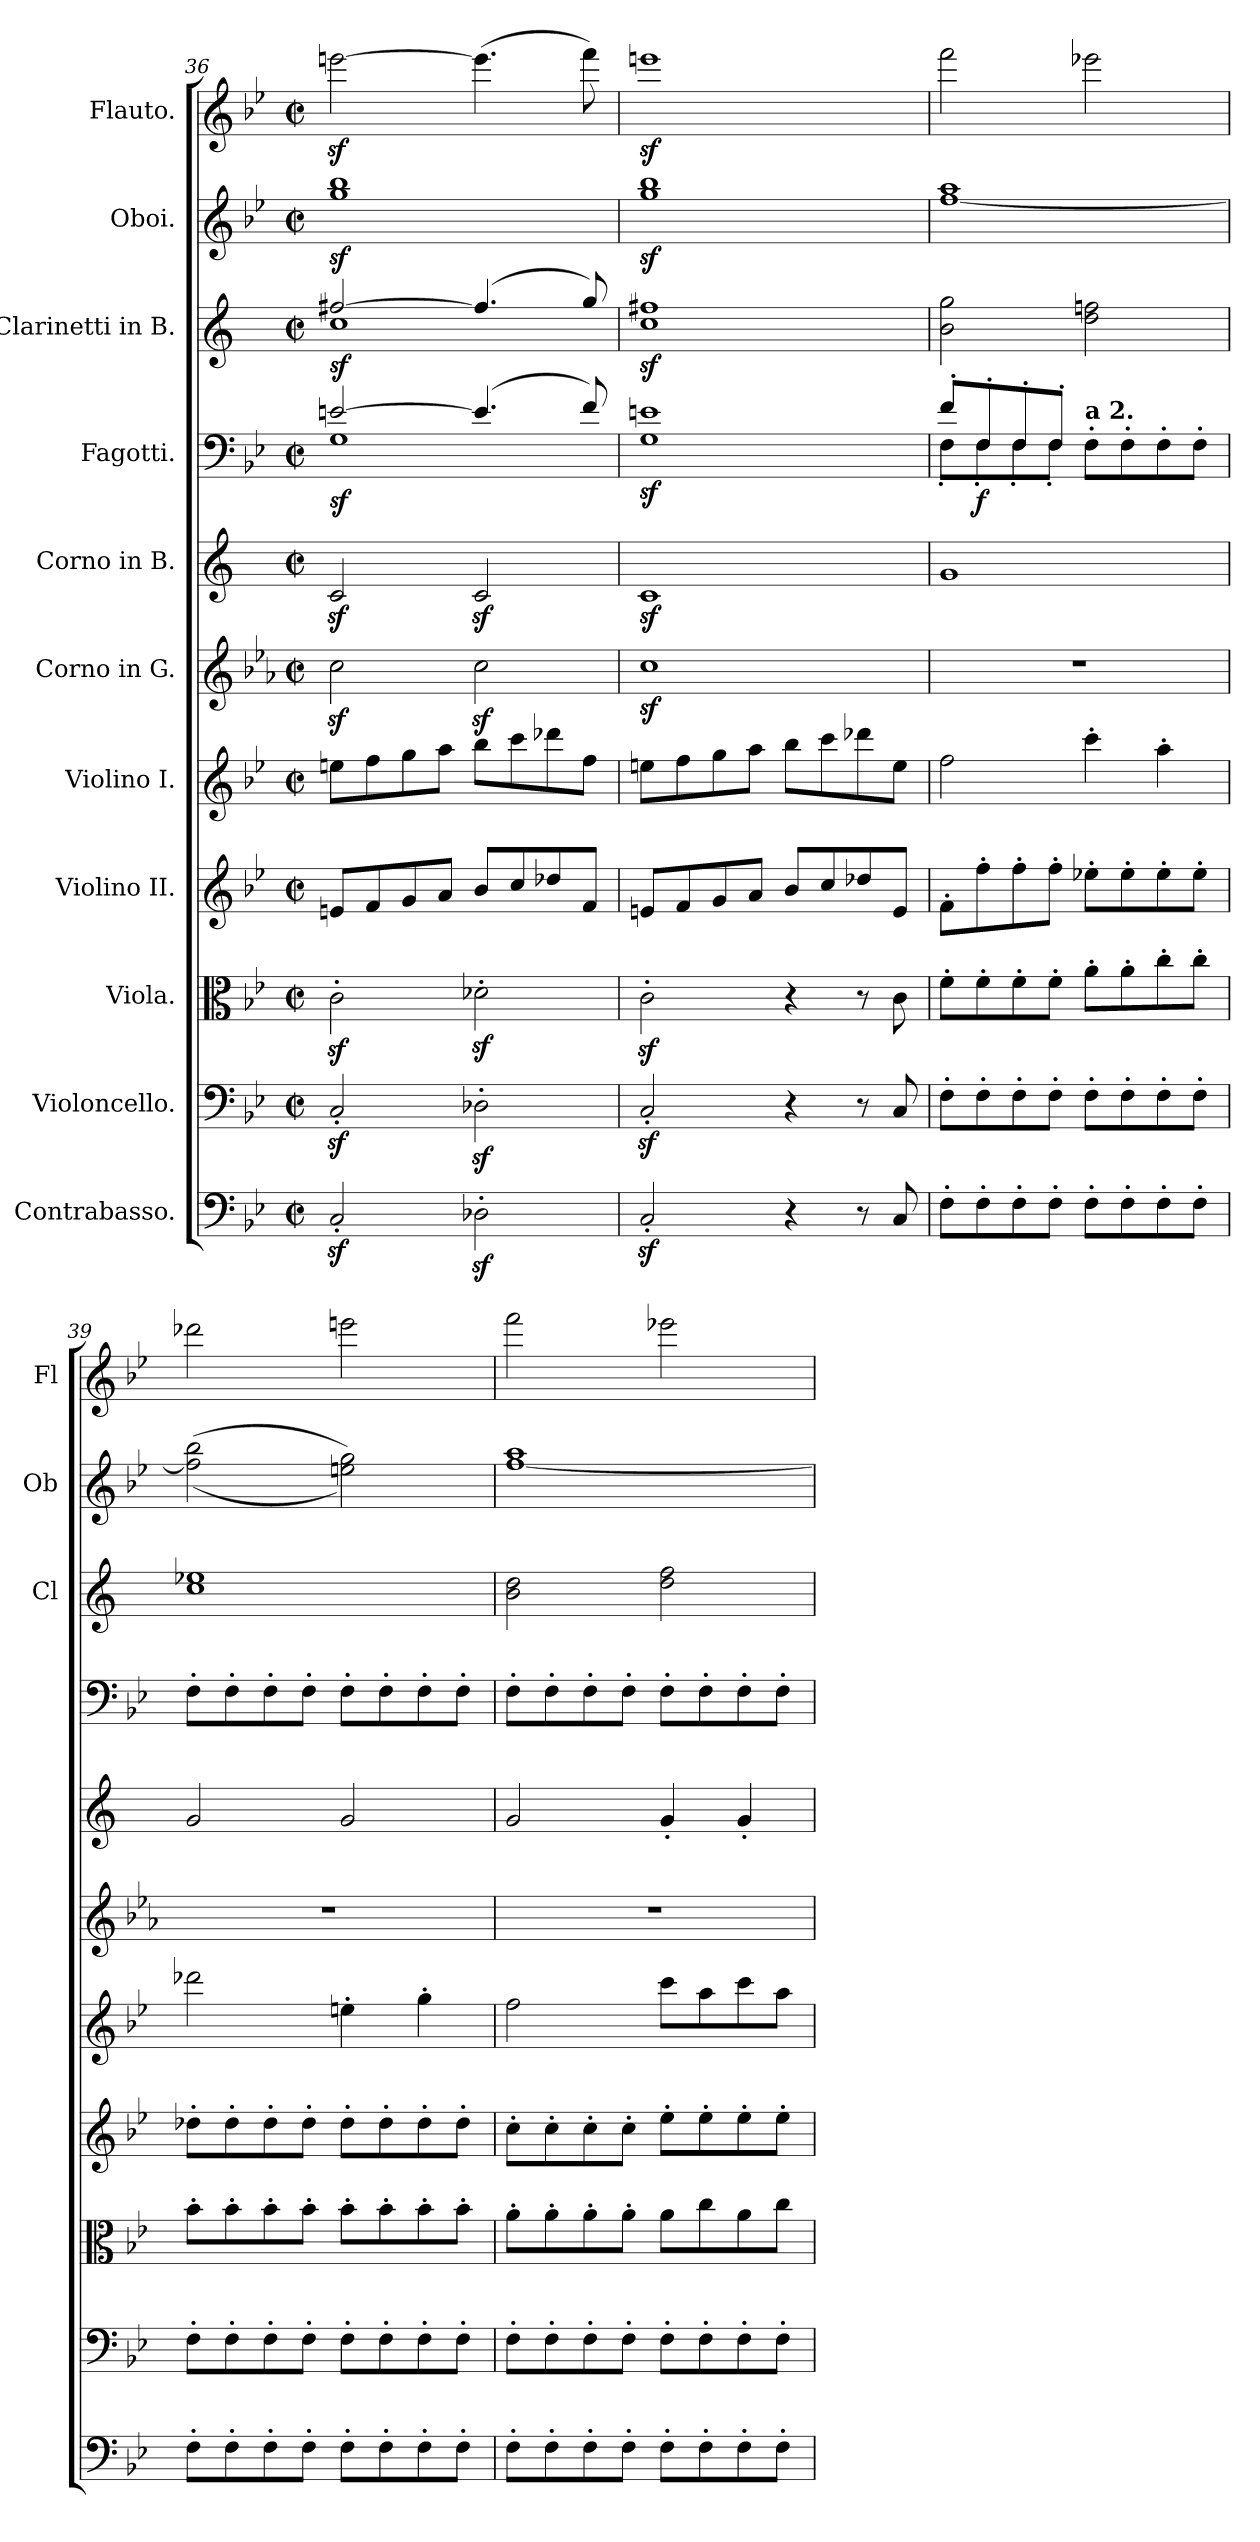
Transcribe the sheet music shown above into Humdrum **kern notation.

**kern	**kern	**kern	**kern	**kern	**kern	**kern	**kern	**dynam	**kern	**dynam	**kern	**kern
*part11	*part10	*part9	*part8	*part7	*part6	*part5	*part4	*part4	*part3	*part3	*part2	*part1
*staff11	*staff10	*staff9	*staff8	*staff7	*staff6	*staff5	*staff4	*staff4	*staff3	*staff3	*staff2	*staff1
*I"Contrabasso.	*I"Violoncello.	*I"Viola.	*I"Violino II.	*I"Violino I.	*I"Corno in G.	*I"Corno in B.	*I"Fagotti.	*	*I"Clarinetti in B.	*	*I"Oboi.	*I"Flauto.
*	*	*	*	*	*	*	*	*	*I'Cl	*	*I'Ob	*I'Fl
*clefF4	*clefF4	*clefC3	*clefG2	*clefG2	*clefG2	*clefG2	*clefF4	*	*clefG2	*	*clefG2	*clefG2
*ITrd7c12	*	*	*	*	*ITrd3c5	*ITrd1c2	*	*	*ITrd1c2	*	*	*
*k[b-e-]	*k[b-e-]	*k[b-e-]	*k[b-e-]	*k[b-e-]	*k[b-e-]	*k[b-e-]	*k[b-e-]	*	*k[b-e-]	*	*k[b-e-]	*k[b-e-]
*M2/2	*M2/2	*M2/2	*M2/2	*M2/2	*M2/2	*M2/2	*M2/2	*	*M2/2	*	*M2/2	*M2/2
*met(c|)	*met(c|)	*met(c|)	*met(c|)	*met(c|)	*met(c|)	*met(c|)	*met(c|)	*	*met(c|)	*	*met(c|)	*met(c|)
=36	=36	=36	=36	=36	=36	=36	=36	=36	=36	=36	=36	=36
*	*	*	*	*	*	*	*^	*	*^	*	*	*
!	!	!	!	!	!	!	!	!	!LO:DY:b	!	!	!LO:DY:b	!	!
2CCz<'/	2Cz<'/	2cz<'\	8en/L	8een\L	2gz<\	2B-z>/	[2en/	1G	sf	[2een/	1b-	sf	1ggz< 1bb-z<	[2eeenz<\
.	.	.	8f/	8ff\	.	.	.	.	.	.	.	.	.	.
.	.	.	8g/	8gg\	.	.	.	.	.	.	.	.	.	.
.	.	.	8a/J	8aa\J	.	.	.	.	.	.	.	.	.	.
2DD-Xz<'\	2D-Xz<'\	2d-Xz<'\	8b-/L	8bb-\L	2gz<\	2B-z>/	(>4.e/]	.	.	(>4.ee/]	.	.	.	(>4.eee\]
.	.	.	8cc/	8ccc\	.	.	.	.	.	.	.	.	.	.
.	.	.	8dd-X/	8ddd-X\	.	.	.	.	.	.	.	.	.	.
.	.	.	8f/J	8ff\J	.	.	8f/)	.	.	8ff/)	.	.	.	8fff\)
*	*	*	*	*	*	*	*v	*v	*	*	*	*	*	*
*	*	*	*	*	*	*	*	*	*v	*v	*	*	*
=37	=37	=37	=37	=37	=37	=37	=37	=37	=37	=37	=37	=37
2CCz<'/	2Cz<'/	2cz<'\	8en/L	8een\L	1gz<	1B-z>	1Gz< 1enz<	.	1b-z< 1eenz<	.	1ggz< 1bb-z<	1eeenz<
.	.	.	8f/	8ff\	.	.	.	.	.	.	.	.
.	.	.	8g/	8gg\	.	.	.	.	.	.	.	.
.	.	.	8a/J	8aa\J	.	.	.	.	.	.	.	.
4r	4r	4r	8b-/L	8bb-\L	.	.	.	.	.	.	.	.
.	.	.	8cc/	8ccc\	.	.	.	.	.	.	.	.
8r	8r	8r	8dd-X/	8ddd-X\	.	.	.	.	.	.	.	.
8CC/	8C/	8c\	8e/J	8ee\J	.	.	.	.	.	.	.	.
=38	=38	=38	=38	=38	=38	=38	=38	=38	=38	=38	=38	=38
*	*	*	*	*	*	*	*^	*	*	*	*	*
8FF'\L	8F'\L	8f'\L	8f'\L	2ff\	1r	1f	8f'/L	8F'\L	.	2a\ 2ff\	.	[1ff 1aa	2fff\
!	!	!	!	!	!	!	!	!	!LO:DY:b	!	!	!	!
8FF'\	8F'\	8f'\	8ff'\	.	.	.	8F'/	8F'\	f	.	.	.	.
8FF'\	8F'\	8f'\	8ff'\	.	.	.	8F'/	8F'\	.	.	.	.	.
8FF'\J	8F'\J	8f'\J	8ff'\J	.	.	.	8F'/J	8F'\J	.	.	.	.	.
!	!	!	!	!	!	!	!LO:TX:a:B:t=a 2.	!	!	!	!	!	!
8FF'\L	8F'\L	8a'\L	8ee-X'\L	4ccc'\	.	.	8F'\L	2ryy	.	2cc\ 2ee-X\	.	.	2eee-X\
8FF'\	8F'\	8a'\	8ee-'\	.	.	.	8F'\	.	.	.	.	.	.
8FF'\	8F'\	8cc'\	8ee-'\	4aa'\	.	.	8F'\	.	.	.	.	.	.
8FF'\J	8F'\J	8cc'\J	8ee-'\J	.	.	.	8F'\J	.	.	.	.	.	.
*	*	*	*	*	*	*	*v	*v	*	*	*	*	*
=39	=39	=39	=39	=39	=39	=39	=39	=39	=39	=39	=39	=39
8FF'\L	8F'\L	8b-'\L	8dd-X'\L	2ddd-X\	1r	2f/	8F'\L	.	1b- 1dd-X	.	(<(>2ff\] 2bb-\	2ddd-X\
8FF'\	8F'\	8b-'\	8dd-'\	.	.	.	8F'\	.	.	.	.	.
8FF'\	8F'\	8b-'\	8dd-'\	.	.	.	8F'\	.	.	.	.	.
8FF'\J	8F'\J	8b-'\J	8dd-'\J	.	.	.	8F'\J	.	.	.	.	.
8FF'\L	8F'\L	8b-'\L	8dd-'\L	4een'\	.	2f/	8F'\L	.	.	.	2een\ 2gg\))	2eeen\
8FF'\	8F'\	8b-'\	8dd-'\	.	.	.	8F'\	.	.	.	.	.
8FF'\	8F'\	8b-'\	8dd-'\	4gg'\	.	.	8F'\	.	.	.	.	.
8FF'\J	8F'\J	8b-'\J	8dd-'\J	.	.	.	8F'\J	.	.	.	.	.
=40	=40	=40	=40	=40	=40	=40	=40	=40	=40	=40	=40	=40
8FF'\L	8F'\L	8a'\L	8cc'\L	2ff\	1r	2f/	8F'\L	.	2a\ 2cc\	.	[1ff 1aa	2fff\
8FF'\	8F'\	8a'\	8cc'\	.	.	.	8F'\	.	.	.	.	.
8FF'\	8F'\	8a'\	8cc'\	.	.	.	8F'\	.	.	.	.	.
8FF'\J	8F'\J	8a'\J	8cc'\J	.	.	.	8F'\J	.	.	.	.	.
8FF'\L	8F'\L	8a\L	8ee-'\L	8ccc\L	.	4f'/	8F'\L	.	2cc\ 2ee-\	.	.	2eee-X\
8FF'\	8F'\	8cc\	8ee-'\	8aa\	.	.	8F'\	.	.	.	.	.
8FF'\	8F'\	8a\	8ee-'\	8ccc\	.	4f'/	8F'\	.	.	.	.	.
8FF'\J	8F'\J	8cc\J	8ee-'\J	8aa\J	.	.	8F'\J	.	.	.	.	.
=	=	=	=	=	=	=	=	=	=	=	=	=
*-	*-	*-	*-	*-	*-	*-	*-	*-	*-	*-	*-	*-
